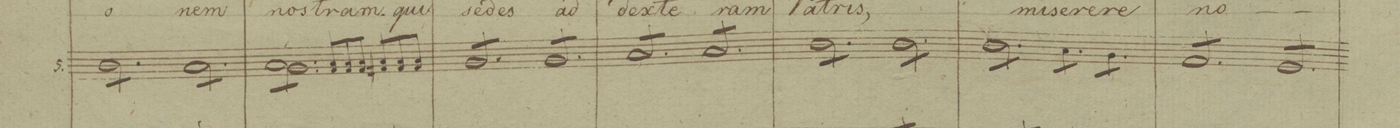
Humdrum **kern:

**kern	**dynam
*I""Violini	*
*clefG2	*
*k[b-]	*
*met(c|)	*
*M2/2	*
12b-\L	.
12b-\	.
12b-\	.
12b-\	.
12b-\	.
12b-\J	.
12a\L	.
12a\	.
12a\	.
12a\	.
12a\	.
12a\J	.
=64	=64
12aL 12g\	.
12a 12g\	.
12a 12g\	.
12a 12g\	.
12a 12g\	.
12aJ 12g\	.
*Xtremolo	*
12aL 12f/	.
12a 12f/	.
12aJ 12f/	.
12aL 12f#X/	.
12a 12f#/	.
12aJ 12f#/	.
=65	=65
*tremolo	*
12g/L	.
12g/	.
12g/	.
12g/	.
12g/	.
12g/J	.
12g/L	.
12g/	.
12g/	.
12g/	.
12g/	.
12g/J	.
=66	=66
12a/L	.
12a/	.
12a/	.
12a/	.
12a/	.
12a/J	.
12a/L	.
12a/	.
12a/	.
12a/	.
12a/	.
12a/J	.
=67	=67
12b-\L	.
12b-\	.
12b-\	.
12b-\	.
12b-\	.
12b-\J	.
12b-\L	.
12b-\	.
12b-\	.
12b-\	.
12b-\	.
12b-\J	.
=68	=68
12b-\L	.
12b-\	.
12b-\	.
12b-\	.
12b-\	.
12b-\J	.
12a\L	.
12a\	.
12a\J	.
12g\L	.
12g\	.
12g\J	.
=69	=69
12f/L	.
12f/	.
12f/	.
12f/	.
12f/	.
12f/J	.
12e/L	.
12e/	.
12e/	.
12e/	.
12e/	.
12e/J	.
=70	=70
*-	*-
